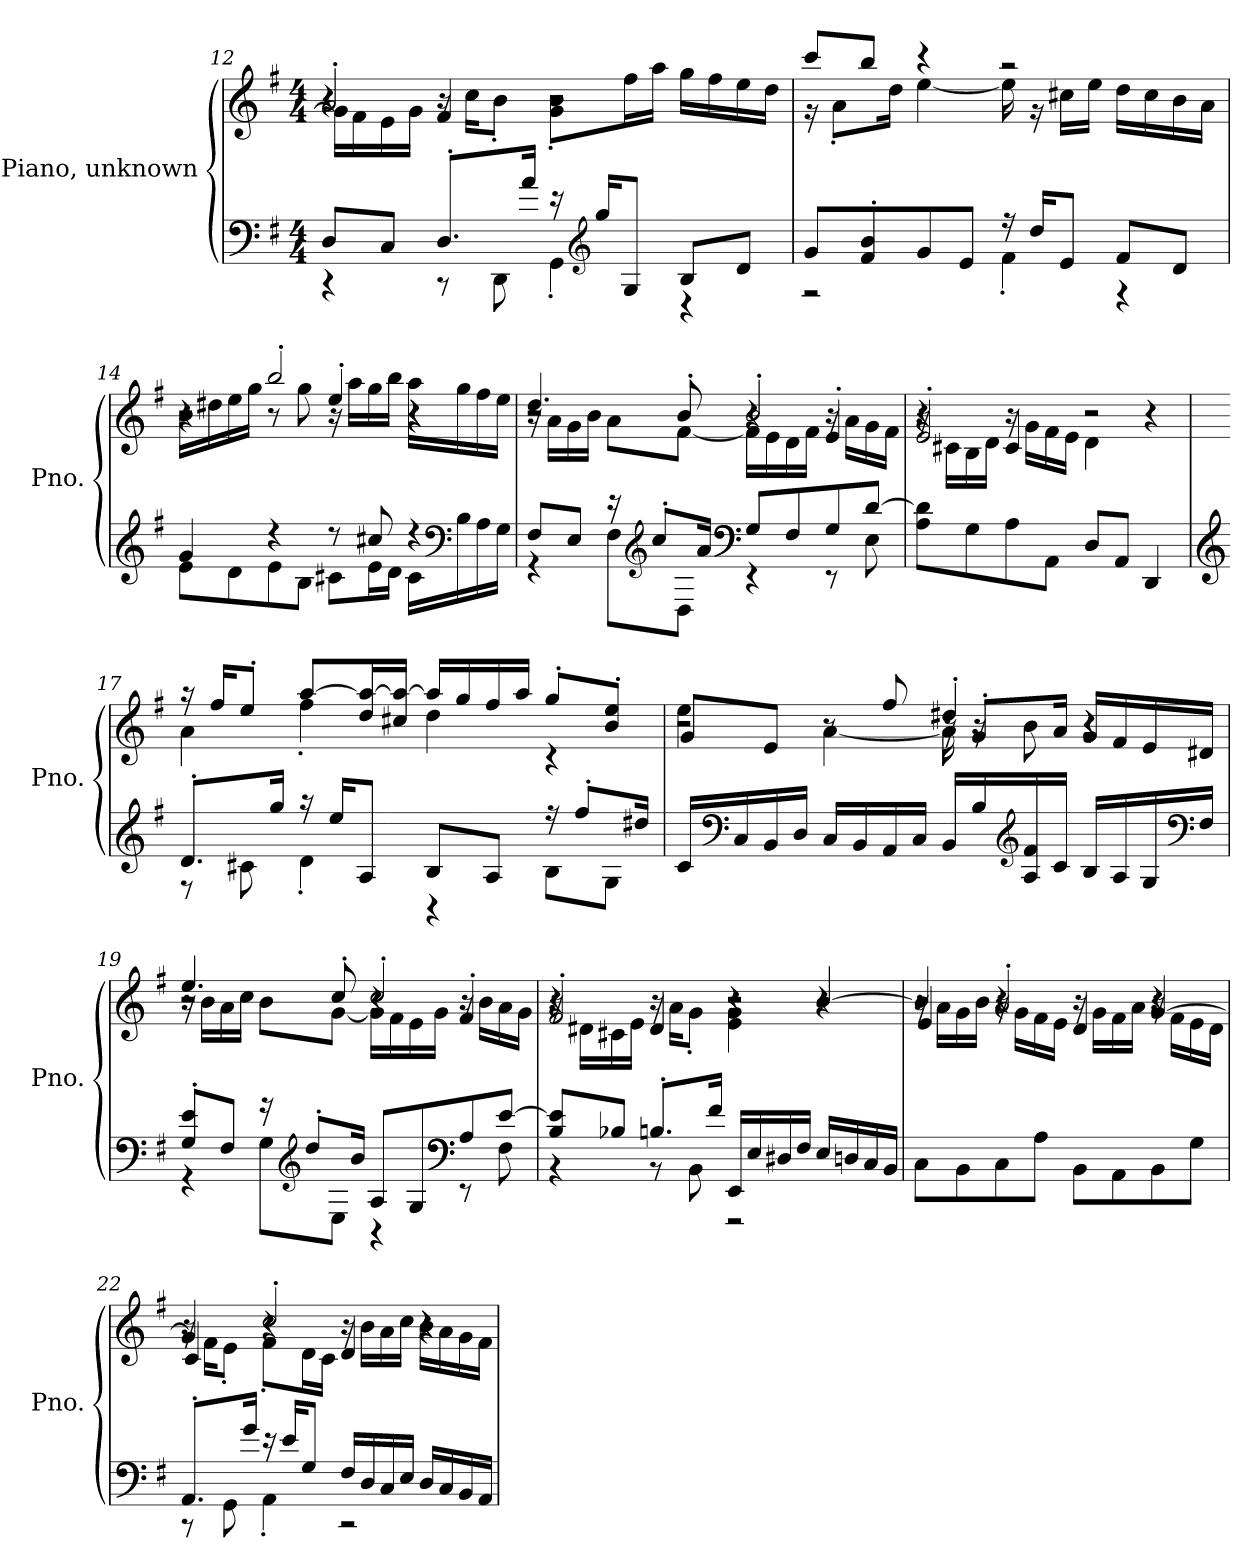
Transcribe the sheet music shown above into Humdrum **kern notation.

**kern	**kern
*part1	*part1
*staff2	*staff1
*I"Piano, unknown	*
*I'Pno.	*
*clefF4	*clefG2
*k[f#]	*k[f#]
*M4/4	*M4/4
=12	=12
*^	*^
*	*	*	*^
8D/L	4r	2a'/	16g\LL]	4r
.	.	.	16f#\	.
8C/J	.	.	16e\	.
.	.	.	16g\JJ	.
8.D'/L	8r	.	16r	4f#/
.	.	.	16cc\KL	.
.	8DD\	.	8b'\J	.
16a/Jk	.	.	.	.
16r	4GG'\	2r	8g\' 8b\'L	2r
*clefG2	*	*	*	*
16gg/KL	.	.	.	.
8G/J	.	.	16ff#\L	.
.	.	.	16aa\JJ	.
8B/L	4r	.	16gg\LL	.
.	.	.	16ff#\	.
8d/J	.	.	16ee\	.
.	.	.	16dd\JJ	.
*	*	*	*v	*v
!!LO:PB:g=z
=13	=13	=13	=13
8g/L	2r	8ccc/L	16r
.	.	.	8a'\L
8f#/' 8b/'	.	8bb/J	.
.	.	.	16dd\Jk
8g/	.	4r	[4ee\
8e/J	.	.	.
16r	4f#'\	2r	16ee\]
16dd/KL	.	.	16r
8e/J	.	.	16cc#X\LL
.	.	.	16ee\JJ
8f#/L	4r	.	16dd\LL
.	.	.	16cc#\
8d/J	.	.	16b\
.	.	.	16a\JJ
=14	=14	=14	=14
*	*	*	*^
4g/	8e\L	4r	16b\LL	2r
.	.	.	16dd#X\	.
.	8d\	.	16ee\	.
.	.	.	16gg\JJ	.
4r	8e\	2bb'/	8r	.
.	8B\J	.	8gg\	.
8r	8c#X\L	.	16r	4ee'/
.	.	.	16aa\LL	.
8cc#X/	16e\L	.	16gg\	.
.	16d\JJ	.	16bb\JJ	.
4r	16c#\LL	4r	16aa\LL	4r
*clefF4	*	*	*	*
.	16B\	.	16gg\	.
.	16A\	.	16ff#\	.
.	16G\JJ	.	16ee\JJ	.
!!LO:LB:g=z	!!	!!
=15	=15	=15	=15	=15
8F#/L	4r	4.dd/	16r	2r
.	.	.	16a\LL	.
8E/J	.	.	16g\	.
.	.	.	16b\JJ	.
16r	8F#\L	.	8a\L	.
*clefG2	*	*	*	*
8cc'/L	.	.	.	.
.	8D\J	8b'/	[8f#\J	.
16a/Jk	.	.	.	.
*clefF4	*	*	*	*
8G/L	4r	2b'/	16f#\LL]	4r
.	.	.	16e\	.
8F#/	.	.	16d\	.
.	.	.	16f#\JJ	.
8G/	8r	.	16r	4e'/
.	.	.	16a\LL	.
[8d/J	8E\	.	16g\	.
.	.	.	16f#\JJ	.
*v	*v	*	*	*
=16	=16	=16	=16
8A\ 8d\]L	2e'/	16r	4r
.	.	16c#X\LL	.
8G\	.	16B\	.
.	.	16d\JJ	.
8A\	.	16r	4c#/
.	.	16g\LL	.
8AA\J	.	16f#\	.
.	.	16e\JJ	.
8D/L	2r	4d\	2r
8AA/J	.	.	.
4DD/	.	4r	.
*	*v	*v	*v
!!LO:LB:g=z
=17	=17
*clefG2	*
*^	*^
8.d'/L	8r	16r	4a\
.	.	16ff#/KL	.
.	8c#X\	8ee'/J	.
16gg/Jk	.	.	.
16r	4d'\	[8aa/L	4ff#'\
16ee/KL	.	.	.
8A/J	.	16dd/ 16aa/_L	.
.	.	16cc#X/ 16aa/_JJ	.
8B/L	4r	16aa/LL]	4dd\
.	.	16gg/	.
8A/J	.	16ff#/	.
.	.	16aa/JJ	.
16r	8B\L	8gg'/L	4r
8ff#'/L	.	.	.
.	8G\J	8b/' 8ee/'J	.
16dd#X/Jk	.	.	.
*v	*v	*	*
=18	=18	=18
*	*	*^
16c/LL	2r	4ee\	8g/L
*clefF4	*	*	*
16C/	.	.	.
16BB/	.	.	8e/J
16D/JJ	.	.	.
16C/LL	.	[4a\	8r
16BB/	.	.	.
16AA/	.	.	8ff#/
16C/JJ	.	.	.
16BB/LL	4dd#X'/	16a\]	16r
16B/	.	16r	8g'/L
*clefG2	*	*	*
16A/ 16f#/	.	8b\	.
16c/JJ	.	.	16a/Jk
16B/LL	4r	4r	16g/LL
16A/	.	.	16f#/
16G/	.	.	16e/
*clefF4	*	*	*
16F#/JJ	.	.	16d#X/JJ
!!LO:LB:g=z	!!	!!
=19	=19	=19	=19
*^	*	*	*
8G/' 8e/'L	4r	4.ee/	16r	2r
.	.	.	16b\LL	.
8F#/J	.	.	16a\	.
.	.	.	16cc\JJ	.
16r	8G\L	.	8b\L	.
*clefG2	*	*	*	*
8dd'/L	.	.	.	.
.	8E\J	8cc'/	[8g\J	.
16b/Jk	.	.	.	.
8A/L	4r	2cc'/	16g\LL]	4r
.	.	.	16f#\	.
8G/	.	.	16e\	.
.	.	.	16g\JJ	.
*clefF4	*	*	*	*
8A/	8r	.	16r	4f#'/
.	.	.	16b\LL	.
[8e/J	8F#\	.	16a\	.
.	.	.	16g\JJ	.
=20	=20	=20	=20	=20
8B/ 8e/]L	4r	2f#'/	16r	4r
.	.	.	16d#X\LL	.
8B-X/J	.	.	16c#X\	.
.	.	.	16e\JJ	.
8.Bn'/L	8r	.	16r	4d#/
.	.	.	16a\KL	.
.	8BB\	.	8g'\J	.
16f#/Jk	.	.	.	.
16EE/LL	2r	4r	4e\ 4g\	2r
16E/	.	.	.	.
16D#X/	.	.	.	.
16F#/JJ	.	.	.	.
16E/LL	.	[4b/	4r	.
16Dn/	.	.	.	.
16C/	.	.	.	.
16BB/JJ	.	.	.	.
*v	*v	*	*	*
!!LO:LB:g=z	!!	!!
=21	=21	=21	=21
8C\L	4b/]	16r	4e/
.	.	16a\LL	.
8BB\	.	16g\	.
.	.	16b\JJ	.
8C\	2a'/	16r	4r
.	.	16g\LL	.
8A\J	.	16f#\	.
.	.	16e\JJ	.
8BB\L	.	16r	4d/
.	.	16g\LL	.
8AA\	.	16f#\	.
.	.	16a\JJ	.
8BB\	[4g/	16r	4r
.	.	16f#\LL	.
8G\J	.	16e\	.
.	.	16d\JJ	.
=22	=22	=22	=22
*^	*	*	*
8.AA'/L	8r	4g/]	16r	4c/
.	.	.	16f#\KL	.
.	8GG\	.	8e'\J	.
16g/Jk	.	.	.	.
16r	4AA'\	2cc'/	8f#'\L	4r
16e/KL	.	.	.	.
8G/J	.	.	16d\L	.
.	.	.	16c\JJ	.
16F#/LL	2r	.	16r	4d/
16D/	.	.	16b\LL	.
16C/	.	.	16a\	.
16E/JJ	.	.	16cc\JJ	.
16D/LL	.	4r	16b\LL	4r
16C/	.	.	16a\	.
16BB/	.	.	16g\	.
16AA/JJ	.	.	16f#\JJ	.
*v	*v	*	*	*
*	*v	*v	*v
=	=
*-	*-
